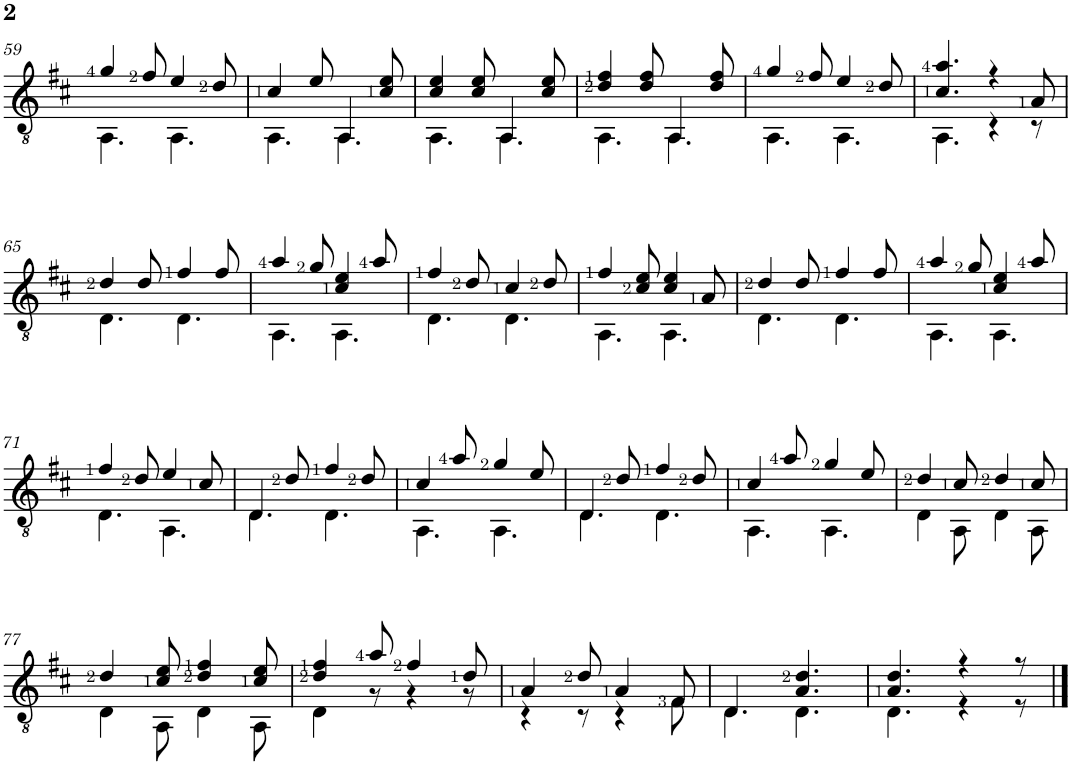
**kern
*part1
*staff1
*I"Classical Guitar
!!LO:PB:g=z
*clefGv2
*k[f#c#]
*D:
*M6/8
=59
*^
4g/	4.AA\
8f#/	.
4e/	4.AA\
8d/	.
=60	=60
4c#/	4.AA\
8e/	.
4AA/	4.AA\
8c#/ 8e/	.
=61	=61
4c#/ 4e/	4.AA\
8c#/ 8e/	.
4AA/	4.AA\
8c#/ 8e/	.
=62	=62
4d/ 4f#/	4.AA\
8d/ 8f#/	.
4AA/	4.AA\
8d/ 8f#/	.
=63	=63
4g/	4.AA\
8f#/	.
4e/	4.AA\
8d/	.
=64	=64
4.c#/ 4.a/	4.AA\
4r	4r
8A/	8r
!!LO:LB:g=z	!!
=65	=65
4d/	4.D\
8d/	.
4f#/	4.D\
8f#/	.
=66	=66
4a/	4.AA\
8g/	.
4c#/ 4e/	4.AA\
8a/	.
=67	=67
4f#/	4.D\
8d/	.
4c#/	4.D\
8d/	.
=68	=68
4f#/	4.AA\
8c#/ 8e/	.
4c#/ 4e/	4.AA\
8A/	.
=69	=69
4d/	4.D\
8d/	.
4f#/	4.D\
8f#/	.
=70	=70
4a/	4.AA\
8g/	.
4c#/ 4e/	4.AA\
8a/	.
!!LO:LB:g=z	!!
=71	=71
4f#/	4.D\
8d/	.
4e/	4.AA\
8c#/	.
=72	=72
4D/	4.D\
8d/	.
4f#/	4.D\
8d/	.
=73	=73
4c#/	4.AA\
8a/	.
4g/	4.AA\
8e/	.
=74	=74
4D/	4.D\
8d/	.
4f#/	4.D\
8d/	.
=75	=75
4c#/	4.AA\
8a/	.
4g/	4.AA\
8e/	.
=76	=76
4d/	4D\
8c#/	8AA\
4d/	4D\
8c#/	8AA\
!!LO:LB:g=z	!!
=77	=77
4d/	4D\
8c#/ 8e/	8AA\
4d/ 4f#/	4D\
8c#/ 8e/	8AA\
=78	=78
4d/ 4f#/	4D\
8a/	8r
4f#/	4r
8d/	8r
=79	=79
4A/	4r
8d/	8r
4A/	4r
8F#/	8F#\
=80	=80
4.D/	4.D\
4.A/ 4.d/	4.D\
=81	=81
4.A/ 4.d/	4.D\
4r	4r
8r	8r
*v	*v
==
*-
